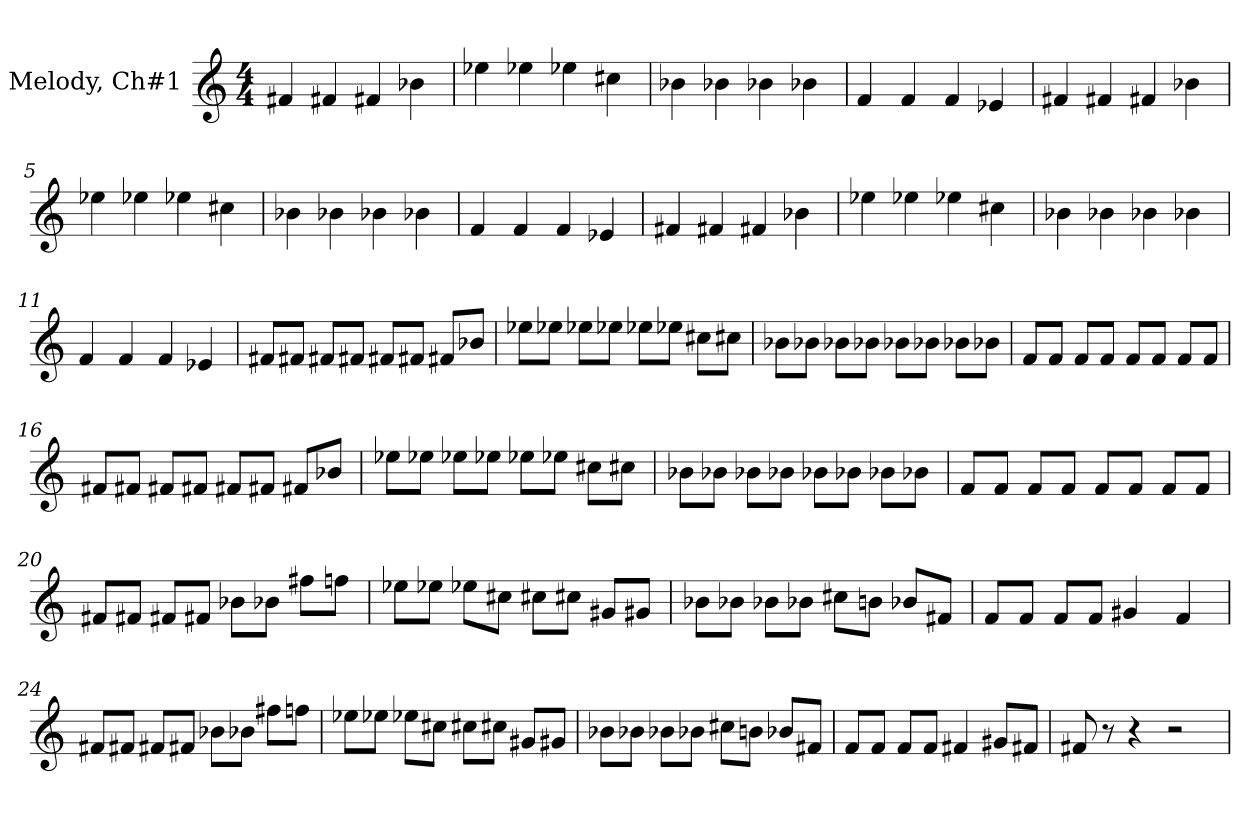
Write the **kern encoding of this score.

**kern
*part1
*staff1
*I"Melody, Ch#1
*M4/4
*MM90
=
4f#X
4f#X
4f#X
4b-X
=1
4ee-X
4ee-X
4ee-X
4cc#X
=2
4b-X
4b-X
4b-X
4b-X
=3
4f
4f
4f
4e-X
=4
4f#X
4f#X
4f#X
4b-X
=5
4ee-X
4ee-X
4ee-X
4cc#X
=6
4b-X
4b-X
4b-X
4b-X
=7
4f
4f
4f
4e-X
=8
4f#X
4f#X
4f#X
4b-X
=9
4ee-X
4ee-X
4ee-X
4cc#X
=10
4b-X
4b-X
4b-X
4b-X
=11
4f
4f
4f
4e-X
=12
8f#XL
8f#XJ
8f#XL
8f#XJ
8f#XL
8f#XJ
8f#XL
8b-XJ
=13
8ee-XL
8ee-XJ
8ee-XL
8ee-XJ
8ee-XL
8ee-XJ
8cc#XL
8cc#XJ
=14
8b-XL
8b-XJ
8b-XL
8b-XJ
8b-XL
8b-XJ
8b-XL
8b-XJ
=15
8fL
8fJ
8fL
8fJ
8fL
8fJ
8fL
8fJ
=16
8f#XL
8f#XJ
8f#XL
8f#XJ
8f#XL
8f#XJ
8f#XL
8b-XJ
=17
8ee-XL
8ee-XJ
8ee-XL
8ee-XJ
8ee-XL
8ee-XJ
8cc#XL
8cc#XJ
=18
8b-XL
8b-XJ
8b-XL
8b-XJ
8b-XL
8b-XJ
8b-XL
8b-XJ
=19
8fL
8fJ
8fL
8fJ
8fL
8fJ
8fL
8fJ
=20
8f#XL
8f#XJ
8f#XL
8f#XJ
8b-XL
8b-XJ
8ff#XL
8ffJ
=21
8ee-XL
8ee-XJ
8ee-XL
8cc#XJ
8cc#XL
8cc#XJ
8g#XL
8g#XJ
=22
8b-XL
8b-XJ
8b-XL
8b-XJ
8cc#XL
8bJ
8b-XL
8f#XJ
=23
8fL
8fJ
8fL
8fJ
4g#X
4f
=24
8f#XL
8f#XJ
8f#XL
8f#XJ
8b-XL
8b-XJ
8ff#XL
8ffJ
=25
8ee-XL
8ee-XJ
8ee-XL
8cc#XJ
8cc#XL
8cc#XJ
8g#XL
8g#XJ
=26
8b-XL
8b-XJ
8b-XL
8b-XJ
8cc#XL
8bJ
8b-XL
8f#XJ
=27
8fL
8fJ
8fL
8fJ
4f#X
8g#XL
8f#XJ
=28
8f#X
8r
4r
2r
=
*-
